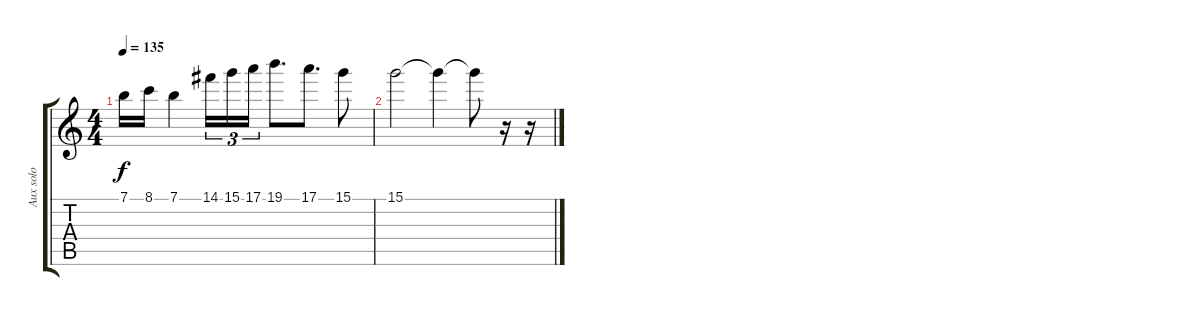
\track ("Aux solo" "Aux solo") {instrument distortionguitar}
\staff {score tabs}
\tuning (E4 B3 G3 D3 A2 E2) {hide}
\ts (4 4)
\tempo 135
\clef g2
\ks c
7.1.16{dy f} 8.1.16 7.1.4 14.1.16{tu (3 2)} 15.1.16{tu (3 2)} 17.1.16{tu (3 2)} 19.1.8{d} 17.1.8{d} 15.1.8 |
15.1.2 15.1{t}.4 15.1{t}.8 r.16 r.16
